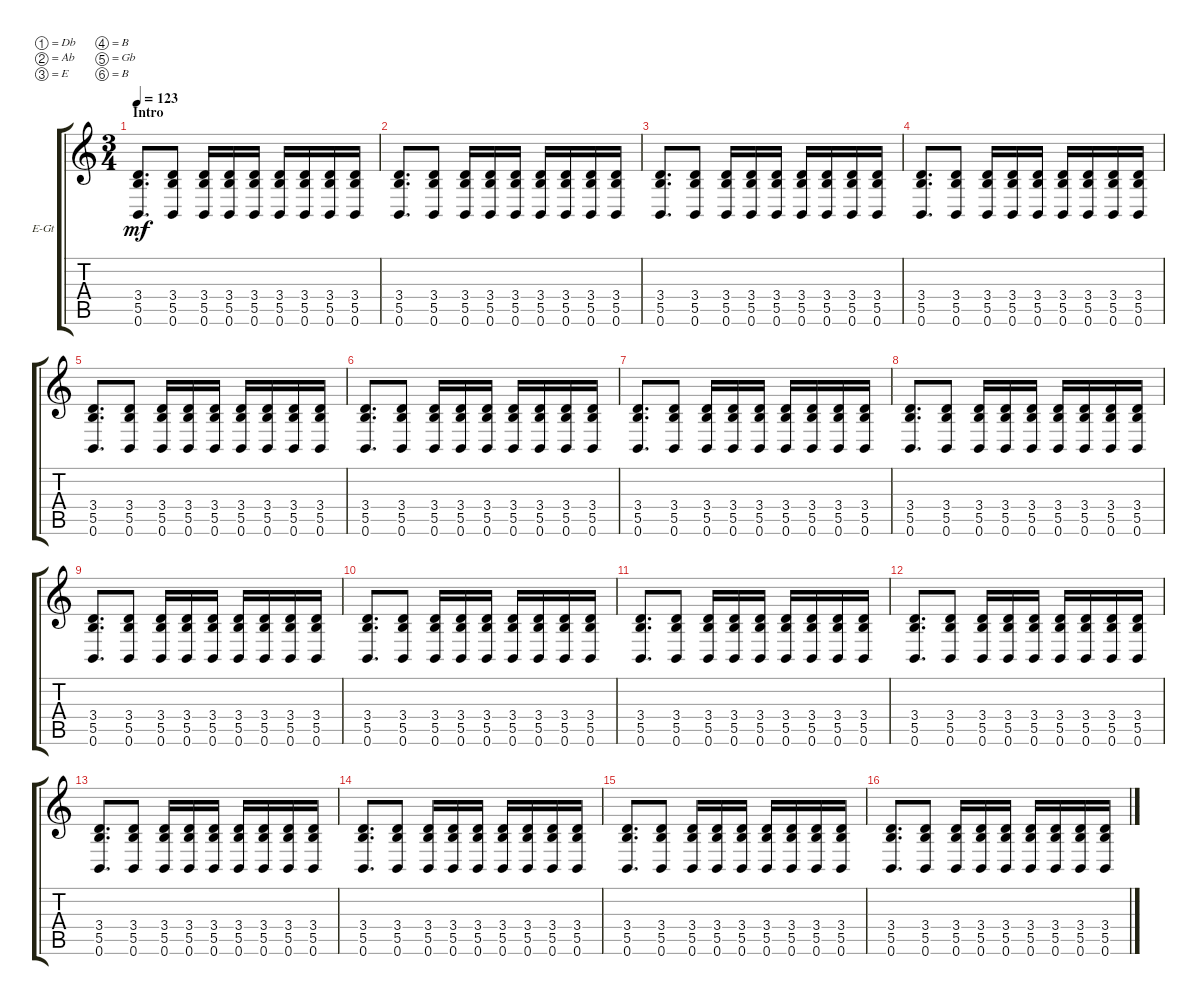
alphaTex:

\defaultSystemsLayout 4
\bracketExtendMode groupsimilarinstruments
\firstSystemTrackNameOrientation horizontal
\otherSystemsTrackNameOrientation horizontal
\track ("Alex" "E-Gt") {instrument distortionguitar}
\staff {score tabs}
\tuning (Db4 Ab3 E3 B2 Gb2 B1)
\ts (3 4)
\section ("" "Intro")
\tempo 123
\clef g2
\ks c
(0.6 5.5 3.4).8{d dy mf instrument distortionguitar} (0.6 5.5 3.4).8 (0.6 5.5 3.4).16 (0.6 5.5 3.4).16 (0.6 5.5 3.4).16 (0.6 5.5 3.4).16 (0.6 5.5 3.4).16 (0.6 5.5 3.4).16 (0.6 5.5 3.4).16 |
(0.6 5.5 3.4).8{d} (0.6 5.5 3.4).8 (0.6 5.5 3.4).16 (0.6 5.5 3.4).16 (0.6 5.5 3.4).16 (0.6 5.5 3.4).16 (0.6 5.5 3.4).16 (0.6 5.5 3.4).16 (0.6 5.5 3.4).16 |
(0.6 5.5 3.4).8{d} (0.6 5.5 3.4).8 (0.6 5.5 3.4).16 (0.6 5.5 3.4).16 (0.6 5.5 3.4).16 (0.6 5.5 3.4).16 (0.6 5.5 3.4).16 (0.6 5.5 3.4).16 (0.6 5.5 3.4).16 |
(0.6 5.5 3.4).8{d} (0.6 5.5 3.4).8 (0.6 5.5 3.4).16 (0.6 5.5 3.4).16 (0.6 5.5 3.4).16 (0.6 5.5 3.4).16 (0.6 5.5 3.4).16 (0.6 5.5 3.4).16 (0.6 5.5 3.4).16 |
(0.6 5.5 3.4).8{d} (0.6 5.5 3.4).8 (0.6 5.5 3.4).16 (0.6 5.5 3.4).16 (0.6 5.5 3.4).16 (0.6 5.5 3.4).16 (0.6 5.5 3.4).16 (0.6 5.5 3.4).16 (0.6 5.5 3.4).16 |
(0.6 5.5 3.4).8{d} (0.6 5.5 3.4).8 (0.6 5.5 3.4).16 (0.6 5.5 3.4).16 (0.6 5.5 3.4).16 (0.6 5.5 3.4).16 (0.6 5.5 3.4).16 (0.6 5.5 3.4).16 (0.6 5.5 3.4).16 |
(0.6 5.5 3.4).8{d} (0.6 5.5 3.4).8 (0.6 5.5 3.4).16 (0.6 5.5 3.4).16 (0.6 5.5 3.4).16 (0.6 5.5 3.4).16 (0.6 5.5 3.4).16 (0.6 5.5 3.4).16 (0.6 5.5 3.4).16 |
(0.6 5.5 3.4).8{d} (0.6 5.5 3.4).8 (0.6 5.5 3.4).16 (0.6 5.5 3.4).16 (0.6 5.5 3.4).16 (0.6 5.5 3.4).16 (0.6 5.5 3.4).16 (0.6 5.5 3.4).16 (0.6 5.5 3.4).16 |
(0.6 5.5 3.4).8{d} (0.6 5.5 3.4).8 (0.6 5.5 3.4).16 (0.6 5.5 3.4).16 (0.6 5.5 3.4).16 (0.6 5.5 3.4).16 (0.6 5.5 3.4).16 (0.6 5.5 3.4).16 (0.6 5.5 3.4).16 |
(0.6 5.5 3.4).8{d} (0.6 5.5 3.4).8 (0.6 5.5 3.4).16 (0.6 5.5 3.4).16 (0.6 5.5 3.4).16 (0.6 5.5 3.4).16 (0.6 5.5 3.4).16 (0.6 5.5 3.4).16 (0.6 5.5 3.4).16 |
(0.6 5.5 3.4).8{d} (0.6 5.5 3.4).8 (0.6 5.5 3.4).16 (0.6 5.5 3.4).16 (0.6 5.5 3.4).16 (0.6 5.5 3.4).16 (0.6 5.5 3.4).16 (0.6 5.5 3.4).16 (0.6 5.5 3.4).16 |
(0.6 5.5 3.4).8{d} (0.6 5.5 3.4).8 (0.6 5.5 3.4).16 (0.6 5.5 3.4).16 (0.6 5.5 3.4).16 (0.6 5.5 3.4).16 (0.6 5.5 3.4).16 (0.6 5.5 3.4).16 (0.6 5.5 3.4).16 |
(0.6 5.5 3.4).8{d} (0.6 5.5 3.4).8 (0.6 5.5 3.4).16 (0.6 5.5 3.4).16 (0.6 5.5 3.4).16 (0.6 5.5 3.4).16 (0.6 5.5 3.4).16 (0.6 5.5 3.4).16 (0.6 5.5 3.4).16 |
(0.6 5.5 3.4).8{d} (0.6 5.5 3.4).8 (0.6 5.5 3.4).16 (0.6 5.5 3.4).16 (0.6 5.5 3.4).16 (0.6 5.5 3.4).16 (0.6 5.5 3.4).16 (0.6 5.5 3.4).16 (0.6 5.5 3.4).16 |
(0.6 5.5 3.4).8{d} (0.6 5.5 3.4).8 (0.6 5.5 3.4).16 (0.6 5.5 3.4).16 (0.6 5.5 3.4).16 (0.6 5.5 3.4).16 (0.6 5.5 3.4).16 (0.6 5.5 3.4).16 (0.6 5.5 3.4).16 |
(0.6 5.5 3.4).8{d} (0.6 5.5 3.4).8 (0.6 5.5 3.4).16 (0.6 5.5 3.4).16 (0.6 5.5 3.4).16 (0.6 5.5 3.4).16 (0.6 5.5 3.4).16 (0.6 5.5 3.4).16 (0.6 5.5 3.4).16
